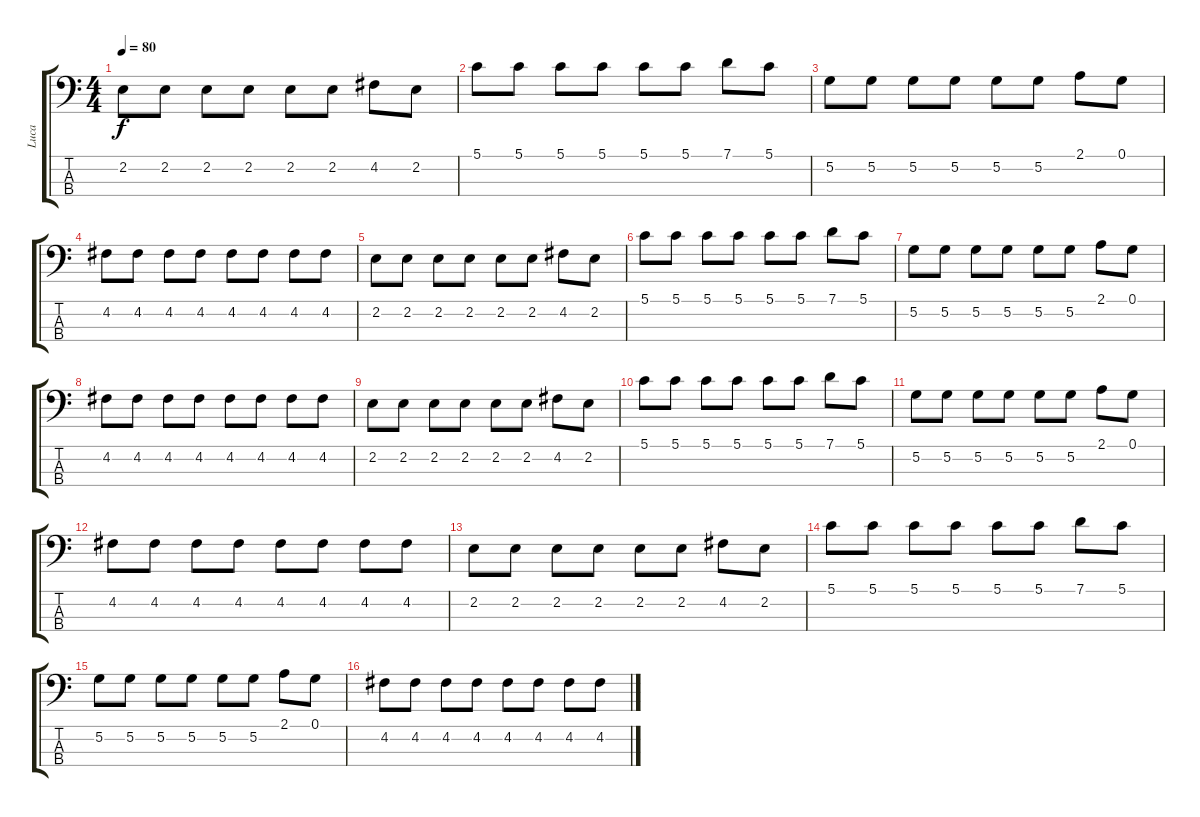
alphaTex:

\track ("Luca" "Luca") {instrument electricbassfinger}
\staff {score tabs}
\tuning (G2 D2 A1 E1) {hide}
\ts (4 4)
\tempo 80
\clef f4
\ks c
2.2.8{dy f} 2.2.8 2.2.8 2.2.8 2.2.8 2.2.8 4.2.8 2.2.8 |
5.1.8 5.1.8 5.1.8 5.1.8 5.1.8 5.1.8 7.1.8 5.1.8 |
5.2.8 5.2.8 5.2.8 5.2.8 5.2.8 5.2.8 2.1.8 0.1.8 |
4.2.8 4.2.8 4.2.8 4.2.8 4.2.8 4.2.8 4.2.8 4.2.8 |
2.2.8 2.2.8 2.2.8 2.2.8 2.2.8 2.2.8 4.2.8 2.2.8 |
5.1.8 5.1.8 5.1.8 5.1.8 5.1.8 5.1.8 7.1.8 5.1.8 |
5.2.8 5.2.8 5.2.8 5.2.8 5.2.8 5.2.8 2.1.8 0.1.8 |
4.2.8 4.2.8 4.2.8 4.2.8 4.2.8 4.2.8 4.2.8 4.2.8 |
2.2.8 2.2.8 2.2.8 2.2.8 2.2.8 2.2.8 4.2.8 2.2.8 |
5.1.8 5.1.8 5.1.8 5.1.8 5.1.8 5.1.8 7.1.8 5.1.8 |
5.2.8 5.2.8 5.2.8 5.2.8 5.2.8 5.2.8 2.1.8 0.1.8 |
4.2.8 4.2.8 4.2.8 4.2.8 4.2.8 4.2.8 4.2.8 4.2.8 |
2.2.8 2.2.8 2.2.8 2.2.8 2.2.8 2.2.8 4.2.8 2.2.8 |
5.1.8 5.1.8 5.1.8 5.1.8 5.1.8 5.1.8 7.1.8 5.1.8 |
5.2.8 5.2.8 5.2.8 5.2.8 5.2.8 5.2.8 2.1.8 0.1.8 |
4.2.8 4.2.8 4.2.8 4.2.8 4.2.8 4.2.8 4.2.8 4.2.8
